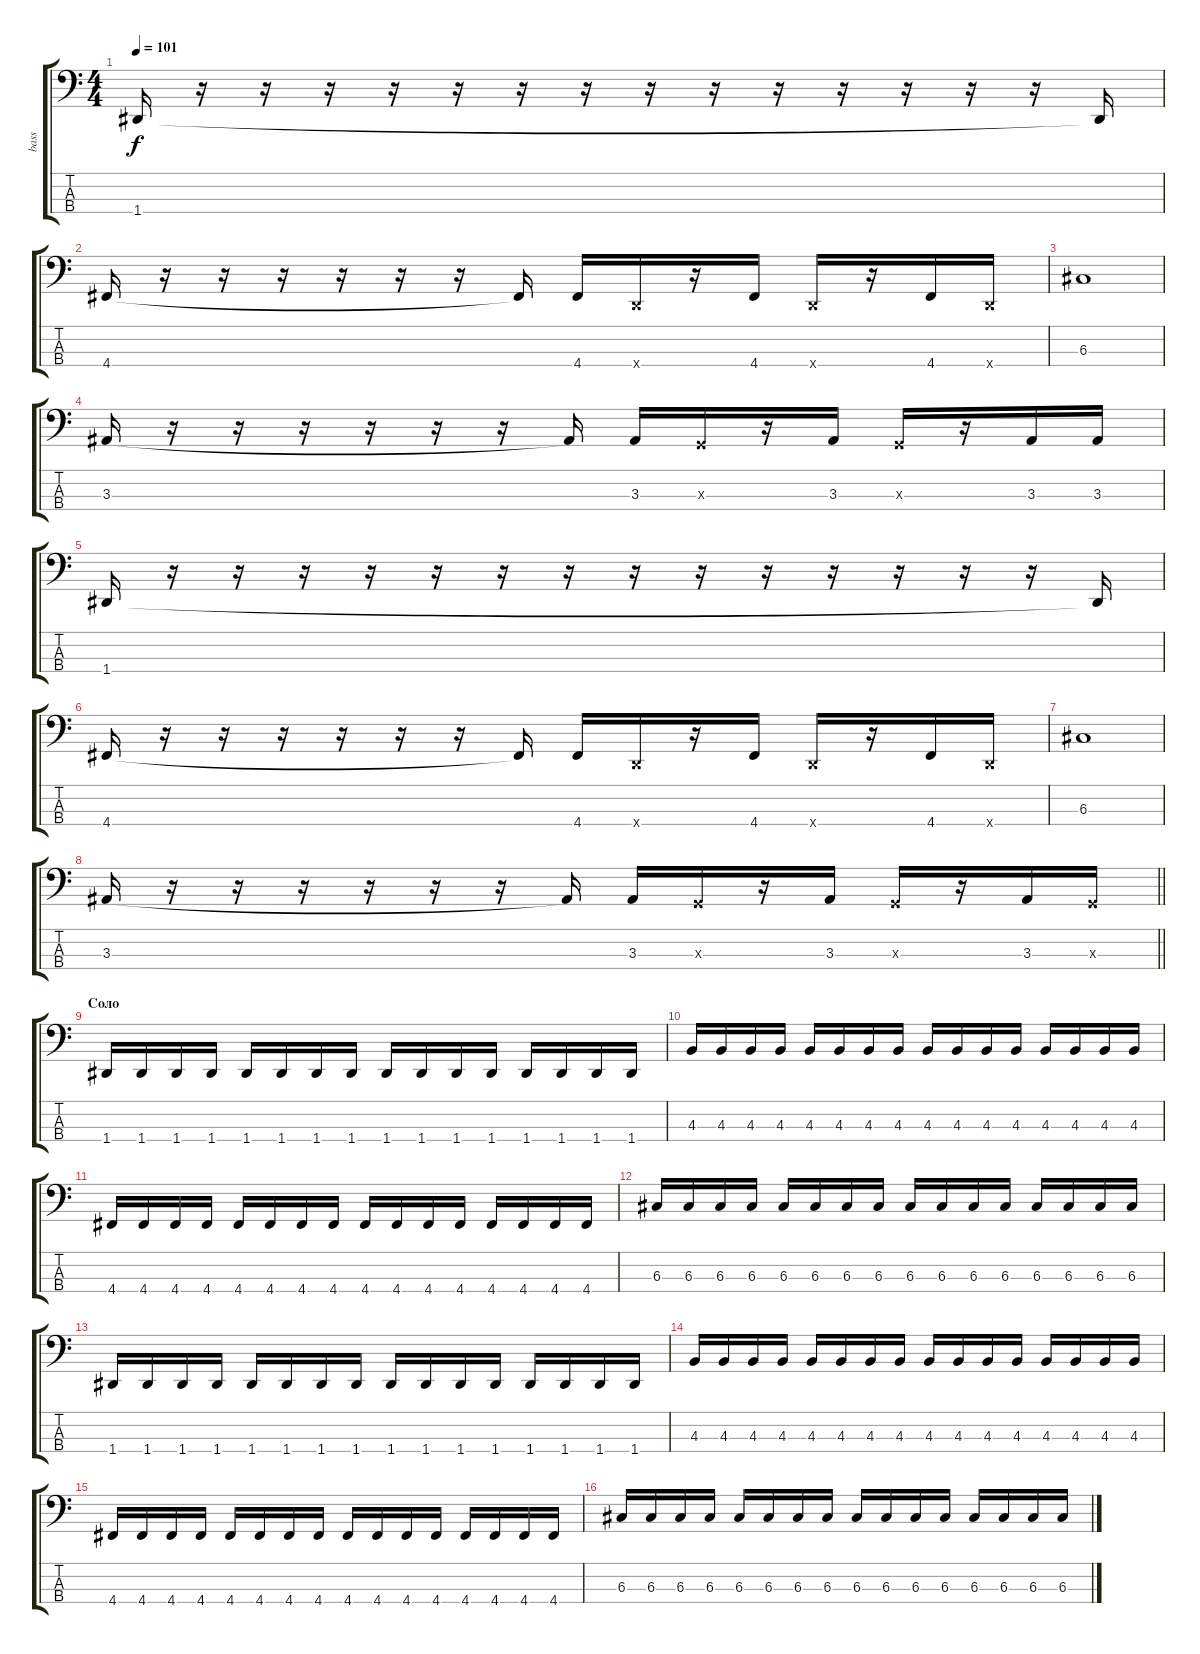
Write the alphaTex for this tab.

\track ("bass" "bass") {instrument electricbasspick}
\staff {score tabs}
\tuning (F2 C2 G1 D1) {hide}
\ts (4 4)
\tempo 101
\clef f4
\ks c
1.4.16{dy f} r.16 r.16 r.16 r.16 r.16 r.16 r.16 r.16 r.16 r.16 r.16 r.16 r.16 r.16 1.4{t}.16 |
4.4.16 r.16 r.16 r.16 r.16 r.16 r.16 4.4{t}.16 4.4.16 0.4{x}.16 r.16 4.4.16 0.4{x}.16 r.16 4.4.16 0.4{x}.16 |
6.3.1 |
3.3.16 r.16 r.16 r.16 r.16 r.16 r.16 3.3{t}.16 3.3.16 0.3{x}.16 r.16 3.3.16 0.3{x}.16 r.16 3.3.16 3.3.16 |
1.4.16 r.16 r.16 r.16 r.16 r.16 r.16 r.16 r.16 r.16 r.16 r.16 r.16 r.16 r.16 1.4{t}.16 |
4.4.16 r.16 r.16 r.16 r.16 r.16 r.16 4.4{t}.16 4.4.16 0.4{x}.16 r.16 4.4.16 0.4{x}.16 r.16 4.4.16 0.4{x}.16 |
6.3.1 |
\barLineRight lightlight
3.3.16 r.16 r.16 r.16 r.16 r.16 r.16 3.3{t}.16 3.3.16 0.3{x}.16 r.16 3.3.16 0.3{x}.16 r.16 3.3.16 0.3{x}.16 |
\section ("" "Соло")
1.4.16 1.4.16 1.4.16 1.4.16 1.4.16 1.4.16 1.4.16 1.4.16 1.4.16 1.4.16 1.4.16 1.4.16 1.4.16 1.4.16 1.4.16 1.4.16 |
4.3.16 4.3.16 4.3.16 4.3.16 4.3.16 4.3.16 4.3.16 4.3.16 4.3.16 4.3.16 4.3.16 4.3.16 4.3.16 4.3.16 4.3.16 4.3.16 |
4.4.16 4.4.16 4.4.16 4.4.16 4.4.16 4.4.16 4.4.16 4.4.16 4.4.16 4.4.16 4.4.16 4.4.16 4.4.16 4.4.16 4.4.16 4.4.16 |
6.3.16 6.3.16 6.3.16 6.3.16 6.3.16 6.3.16 6.3.16 6.3.16 6.3.16 6.3.16 6.3.16 6.3.16 6.3.16 6.3.16 6.3.16 6.3.16 |
1.4.16 1.4.16 1.4.16 1.4.16 1.4.16 1.4.16 1.4.16 1.4.16 1.4.16 1.4.16 1.4.16 1.4.16 1.4.16 1.4.16 1.4.16 1.4.16 |
4.3.16 4.3.16 4.3.16 4.3.16 4.3.16 4.3.16 4.3.16 4.3.16 4.3.16 4.3.16 4.3.16 4.3.16 4.3.16 4.3.16 4.3.16 4.3.16 |
4.4.16 4.4.16 4.4.16 4.4.16 4.4.16 4.4.16 4.4.16 4.4.16 4.4.16 4.4.16 4.4.16 4.4.16 4.4.16 4.4.16 4.4.16 4.4.16 |
6.3.16 6.3.16 6.3.16 6.3.16 6.3.16 6.3.16 6.3.16 6.3.16 6.3.16 6.3.16 6.3.16 6.3.16 6.3.16 6.3.16 6.3.16 6.3.16
